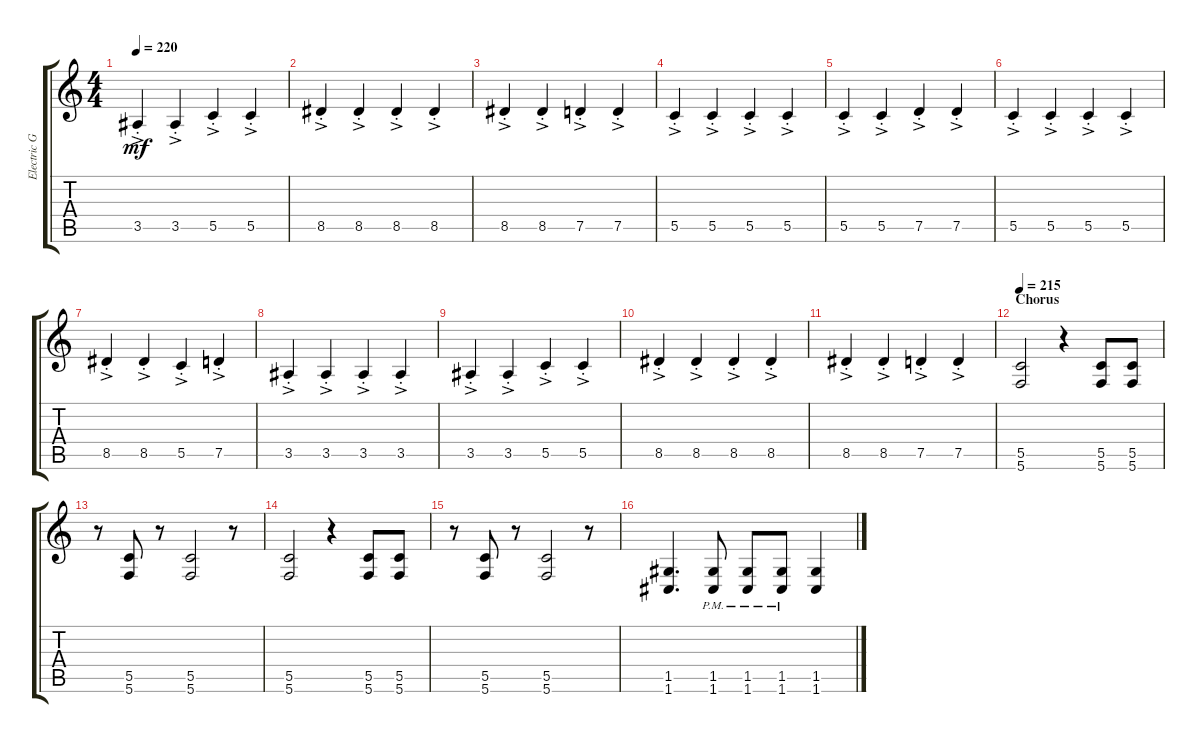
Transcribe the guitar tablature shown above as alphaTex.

\track ("Electric Guitar" "Electric G") {instrument distortionguitar}
\staff {score tabs}
\tuning (D4 A3 F3 C3 G2 C2) {hide}
\ts (4 4)
\tempo 220
\clef g2
\ks c
3.5{ac st}.4{dy mf} 3.5{ac st}.4 5.5{ac st}.4 5.5{ac st}.4 |
8.5{ac st}.4 8.5{ac st}.4 8.5{ac st}.4 8.5{ac st}.4 |
8.5{ac st}.4 8.5{ac st}.4 7.5{ac st}.4 7.5{ac st}.4 |
5.5{ac st}.4 5.5{ac st}.4 5.5{ac st}.4 5.5{ac st}.4 |
5.5{ac st}.4 5.5{ac st}.4 7.5{ac st}.4 7.5{ac st}.4 |
5.5{ac st}.4 5.5{ac st}.4 5.5{ac st}.4 5.5{ac st}.4 |
8.5{ac st}.4 8.5{ac st}.4 5.5{ac st}.4 7.5{ac st}.4 |
3.5{ac st}.4 3.5{ac st}.4 3.5{ac st}.4 3.5{ac st}.4 |
3.5{ac st}.4 3.5{ac st}.4 5.5{ac st}.4 5.5{ac st}.4 |
8.5{ac st}.4 8.5{ac st}.4 8.5{ac st}.4 8.5{ac st}.4 |
8.5{ac st}.4 8.5{ac st}.4 7.5{ac st}.4 7.5{ac st}.4 |
\section ("" "Chorus")
\tempo 215
(5.5 5.6).2 r.4 (5.5 5.6).8 (5.5 5.6).8 |
r.8 (5.5 5.6).8 r.8 (5.5 5.6).2 r.8 |
(5.5 5.6).2 r.4 (5.5 5.6).8 (5.5 5.6).8 |
r.8 (5.5 5.6).8 r.8 (5.5 5.6).2 r.8 |
(1.5 1.6).4{d} (1.5{pm} 1.6{pm}).8 (1.5{pm} 1.6{pm}).8 (1.5{pm} 1.6{pm}).8 (1.5 1.6).4
